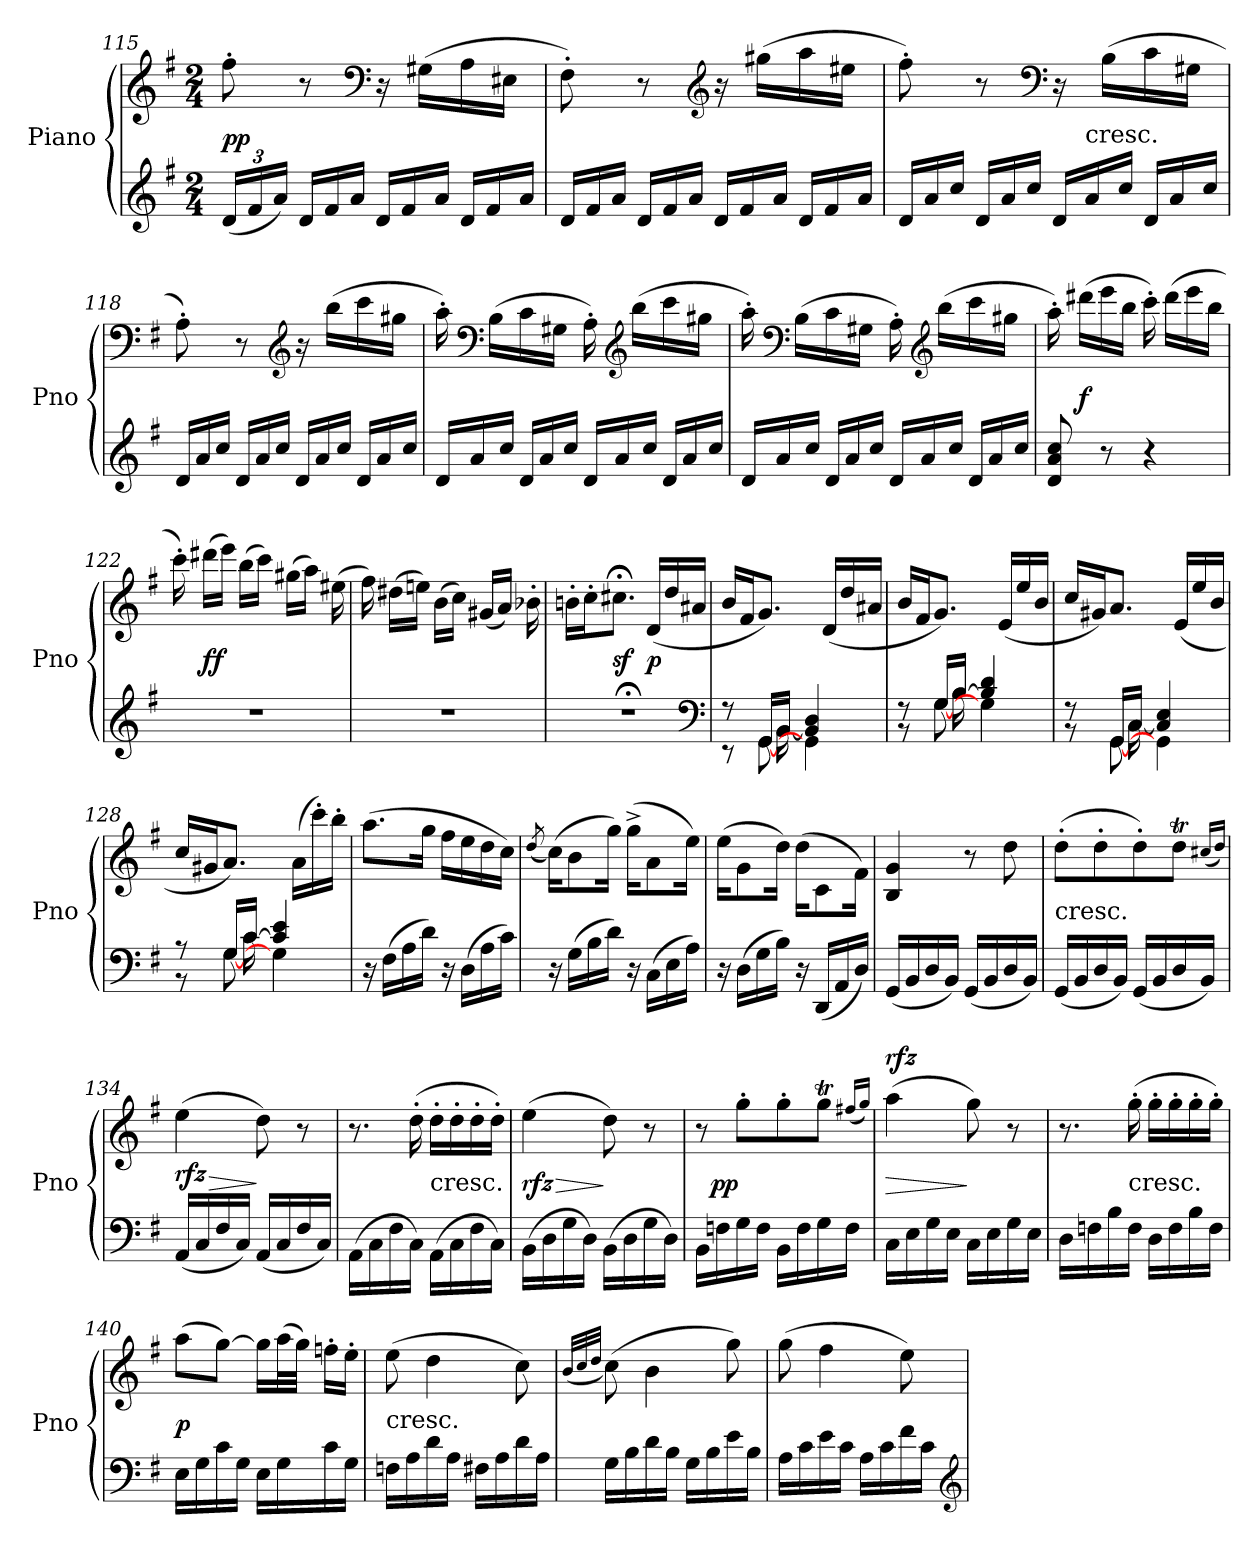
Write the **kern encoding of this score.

**kern	**kern	**dynam
*part1	*part1	*part1
*staff2	*staff1	*staff1/2
*I"Piano	*	*
*I'Pno	*	*
*clefG2	*clefG2	*
*k[f#]	*k[f#]	*
*G:	*G:	*
*M2/4	*M2/4	*
=115	=115	=115
(24dLL	8ff#'	pp
24f#	.	.
24aJJ)	.	.
*Xtuplet	*	*
24dLL	8r	.
24f#	.	.
24aJJ	.	.
*	*clefF4	*
24dLL	16r	.
24f#	.	.
.	(16G#XLL	.
24aJJ	.	.
24dLL	16A	.
24f#	.	.
.	16E#XJJ	.
24aJJ	.	.
=116	=116	=116
24dLL	8F#')	.
24f#	.	.
24aJJ	.	.
24dLL	8r	.
24f#	.	.
24aJJ	.	.
*	*clefG2	*
24dLL	16r	.
24f#	.	.
.	(16gg#XLL	.
24aJJ	.	.
24dLL	16aa	.
24f#	.	.
.	16ee#XJJ	.
24aJJ	.	.
=117	=117	=117
*	*^	*
24dLL	8ff#')	6..ryy	.
24a	.	.	.
24ccJJ	.	.	.
24dLL	8r	.	.
24a	.	.	.
24ccJJ	.	.	.
*	*clefF4	*	*
24dLL	16r	.	.
!	!	!LO:TX:c:t=cresc.	!
24a	.	6ryy	.
.	(16BLL	.	.
24ccJJ	.	.	.
24dLL	16c	.	.
24a	.	.	.
.	16G#XJJ	.	.
24ccJJ	.	24ryy	.
*	*v	*v	*
=118	=118	=118
24dLL	8A')	.
24a	.	.
24ccJJ	.	.
24dLL	8r	.
24a	.	.
24ccJJ	.	.
*	*clefG2	*
24dLL	16r	.
24a	.	.
.	(16bbLL	.
24ccJJ	.	.
24dLL	16ccc	.
24a	.	.
.	16gg#XJJ	.
24ccJJ	.	.
=119	=119	=119
24dLL	16aa')	.
24a	.	.
*	*clefF4	*
.	(16BLL	.
24ccJJ	.	.
24dLL	16c	.
24a	.	.
.	16G#XJJ	.
24ccJJ	.	.
24dLL	16A')	.
24a	.	.
*	*clefG2	*
.	(16bbLL	.
24ccJJ	.	.
24dLL	16ccc	.
24a	.	.
.	16gg#XJJ	.
24ccJJ	.	.
=120	=120	=120
24dLL	16aa')	.
24a	.	.
*	*clefF4	*
.	(16BLL	.
24ccJJ	.	.
24dLL	16c	.
24a	.	.
.	16G#XJJ	.
24ccJJ	.	.
24dLL	16A')	.
24a	.	.
*	*clefG2	*
.	(16bbLL	.
24ccJJ	.	.
24dLL	16ccc	.
24a	.	.
.	16gg#XJJ	.
24ccJJ	.	.
=121	=121	=121
8d 8a 8cc	16aa')	.
.	(16ddd#XLL	f
8r	16eee	.
.	16bbJJ	.
4r	16ccc')	.
.	(16ddd#LL	.
.	16eee	.
.	16bbJJ	.
=122	=122	=122
2r	16ccc')	.
.	(16ddd#XLL	ff
.	16eeeJJ)	.
.	(16bbLL	.
.	16cccJJ)	.
.	(16gg#XLL	.
.	16aaJJ)	.
.	(16ee#X	.
=123	=123	=123
2r	16ff#)	.
.	(16dd#XLL	.
.	16eenJJ)	.
.	(16bLL	.
.	16ccJJ)	.
.	(16g#XLL	.
.	16aJJ)	.
.	16b-X'	.
=124	=124	=124
2r;<	16bn'LL	.
.	16cc'J	.
.	8.cc#X;<J	sf
.	(16dLL	p
.	16dd	.
.	16a#XJJ	.
*clefF4	*	*
=125	=125	=125
*^	*	*
8r	8r	16bLL	.
.	.	16f#J	.
!	!LO:N:vis=8	!	!
16GGLL	[16GG	8.gJ)	.
16BBJJ	[16BB	.	.
4BB] 4D	4GG]	.	.
.	.	(16dLL	.
.	.	16dd	.
.	.	16a#XJJ	.
=126	=126	=126	=126
8r	8r	16bLL	.
.	.	16f#J	.
!	!LO:N:vis=8	!	!
16GLL	[16G	8.gJ)	.
[16BJJ	16B	.	.
4B] 4d	4G]	.	.
.	.	(16eLL	.
.	.	16ee	.
.	.	16bJJ	.
=127	=127	=127	=127
8r	8r	16ccLL	.
.	.	16g#XJ)	.
!	!LO:N:vis=8	!	!
16GGLL	[16GG	8.aJ	.
16CJJ	[16C	.	.
4C] 4E	4GG]	.	.
.	.	(16eLL	.
.	.	16ee	.
.	.	16bJJ	.
=128	=128	=128	=128
8r	8r	16ccLL	.
.	.	16g#XJ	.
!	!LO:N:vis=8	!	!
16GLL	[16G	8.aJ)	.
[16cJJ	16c	.	.
4c] 4e	4G]	.	.
.	.	(16aLL	.
.	.	16ccc')	.
.	.	16bb'JJ	.
*v	*v	*	*
=129	=129	=129
16r	(8.aaL	.
(16F#LL	.	.
16A	.	.
16dJJ)	16ggJk	.
16r	16ff#LL	.
(16DLL	16ee	.
16A	16dd	.
16cJJ)	16ccJJ)	.
=130	=130	=130
.	(<8qdd	.
16r	(16ccKL)	.
(16GLL	8b	.
16B	.	.
16dJJ)	16ggJk)	.
16r	(16gg^KL	.
(16CLL	8a	.
16E	.	.
16AJJ)	16eeJk)	.
=131	=131	=131
16r	(16eeKL	.
(16DLL	8g	.
16G	.	.
16BJJ)	16ddJk)	.
16r	(16dd\KL	.
(16DDLL	8c\	.
16AA	.	.
16DJJ)	16f#\Jk)	.
=132	=132	=132
(16GGLL	4B 4g	.
16BB	.	.
16D	.	.
16BBJJ)	.	.
(16GGLL	8r	.
16BB	.	.
16D	8dd	.
16BBJJ)	.	.
=133	=133	=133
!	!LO:TX:c:t=cresc.	!
(16GGLL	(8dd'L	.
16BB	.	.
16D	8dd'	.
16BBJJ)	.	.
(16GGLL	8dd')	.
16BB	.	.
16D	8ddTJ	.
16BBJJ)	.	.
.	(16qcc#XLL	.
.	16qddJJ)	.
=134	=134	=134
(16AALL	(4ee	> rfz
16C	.	.
16F#	.	.
16CJJ)	.	.
(16AALL	8dd)	]
16C	.	.
16F#	8r	.
16CJJ)	.	.
=135	=135	=135
(16AA\LL	8.r	.
16C\	.	.
16F#\	.	.
16C\JJ)	(16dd'	.
!	!LO:TX:c:t=cresc.	!
(16AA\LL	16dd'LL	.
16C\	16dd'	.
16F#\	16dd'	.
16C\JJ)	16dd'JJ)	.
=136	=136	=136
(16BBLL	(4ee	> rfz
16D	.	.
16G	.	.
16DJJ)	.	.
(16BBLL	8dd)	]
16D	.	.
16G	8r	.
16DJJ)	.	.
=137	=137	=137
16BBLL	8r	.
16Fn	.	.
!	!	!LO:DY:rj
16G	8gg'L	pp
16FJJ	.	.
16BBLL	8gg'	.
16F	.	.
16G	8ggTJ	.
16FJJ	.	.
.	(16qff#XLL	.
.	16qggJJ)	.
=138	=138	=138
!	!	!LO:DY:n=1:a
16CLL	(4aa	> rfz
16E	.	.
16G	.	.
16EJJ	.	.
16CLL	8gg)	]
16E	.	.
16G	8r	.
16EJJ	.	.
=139	=139	=139
16DLL	8.r	.
16Fn	.	.
16B	.	.
!	!LO:TX:c:t=cresc.	!
16FJJ	(16gg'	.
16DLL	16gg'LL	.
16F	16gg'	.
16B	16gg'	.
16FJJ	16gg'JJ)	.
=140	=140	=140
16ELL	(8aaL	p
16G	.	.
16c	[8ggJ)	.
16GJJ	.	.
16ELL	16ggLL]	.
16G	(32aaL	.
.	32ggJJJ)	.
16c	16ffn'LL	.
16GJJ	16ee'JJ	.
=141	=141	=141
!	!LO:TX:c:t=cresc.	!
16FnLL	(8ee	.
16A	.	.
16d	4dd	.
16AJJ	.	.
16F#XLL	.	.
16A	.	.
16d	8cc)	.
16AJJ	.	.
=142	=142	=142
.	(<32qbLLL	.
.	32qcc	.
.	32qddJJJ	.
16GLL	(8cc)	.
16B	.	.
16d	4b	.
16BJJ	.	.
16GLL	.	.
16B	.	.
16e	8gg)	.
16BJJ	.	.
=143	=143	=143
16ALL	(8gg	.
16c	.	.
16e	4ff#	.
16cJJ	.	.
16ALL	.	.
16c	.	.
16f#	8ee)	.
16cJJ	.	.
*clefG2	*	*
=	=	=
*-	*-	*-
